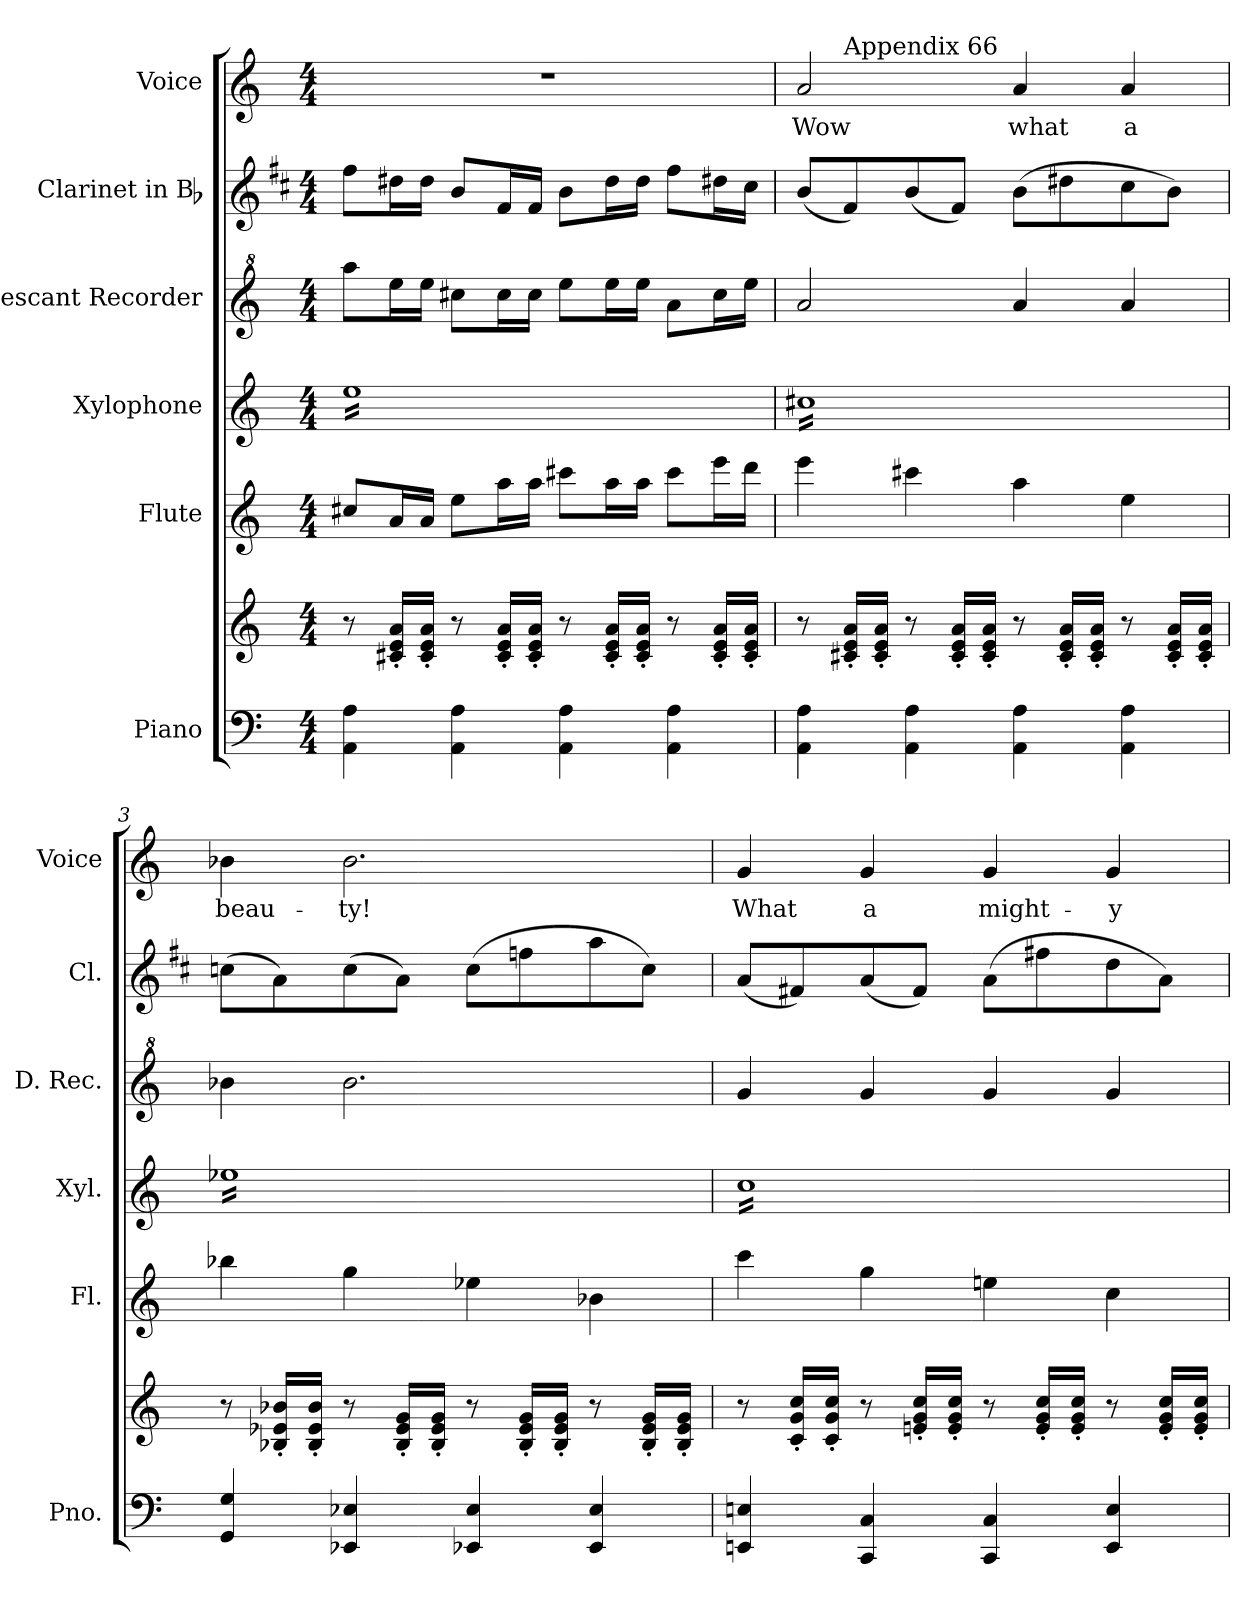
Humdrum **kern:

**kern	**kern	**kern	**kern	**kern	**kern	**kern	**text
*part6	*part6	*part5	*part4	*part3	*part2	*part1	*part1
*staff7	*staff6	*staff5	*staff4	*staff3	*staff2	*staff1	*staff1
*I"Piano	*	*I"Flute	*I"Xylophone	*I"Descant Recorder	*I"Clarinet in Bb	*I"Voice	*
*I'Pno.	*	*I'Fl.	*I'Xyl.	*I'D. Rec.	*I'Cl.	*I'Voice	*
!!LO:PB:g=z
*clefF4	*clefG2	*clefG2	*clefG2	*clefG^2	*clefG2	*clefG2	*
*	*	*	*ITrd-7c-12	*ITrd-7c-12	*ITrd1c2	*	*
*k[]	*k[]	*k[]	*k[]	*k[]	*k[]	*k[]	*
*C:	*C:	*C:	*C:	*C:	*C:	*C:	*
*M4/4	*M4/4	*M4/4	*M4/4	*M4/4	*M4/4	*M4/4	*
*MM112	*MM112	*MM112	*MM112	*MM112	*MM112	*MM112	*
=1	=1	=1	=1	=1	=1	=1	=1
*	*	*	*tremolo	*	*	*	*
4AAi\ 4Ai	8r	8cc#Xi/L	16eeeiLL	8aaaai\L	8eei\L	1r	.
.	.	.	16eeei	.	.	.	.
.	16c#Xi/' 16ei' 16ai'LL	16ai/L	16eeei	16eeeei\L	16cc#Xi\L	.	.
.	16c#i/' 16ei' 16ai'JJ	16ai/JJ	16eeei	16eeeei\JJ	16cc#i\JJ	.	.
4AAi\ 4Ai	8r	8eei\L	16eeei	8cccc#Xi\L	8ai/L	.	.
.	.	.	16eeei	.	.	.	.
.	16c#i/' 16ei' 16ai'LL	16aai\L	16eeei	16cccc#i\L	16ei/L	.	.
.	16c#i/' 16ei' 16ai'JJ	16aai\JJ	16eeei	16cccc#i\JJ	16ei/JJ	.	.
4AAi\ 4Ai	8r	8ccc#Xi\L	16eeei	8eeeei\L	8ai\L	.	.
.	.	.	16eeei	.	.	.	.
.	16c#i/' 16ei' 16ai'LL	16aai\L	16eeei	16eeeei\L	16cc#i\L	.	.
.	16c#i/' 16ei' 16ai'JJ	16aai\JJ	16eeei	16eeeei\JJ	16cc#i\JJ	.	.
4AAi\ 4Ai	8r	8ccc#i\L	16eeei	8aaai\L	8eei\L	.	.
.	.	.	16eeei	.	.	.	.
.	16c#i/' 16ei' 16ai'LL	16eeei\L	16eeei	16cccc#i\L	16cc#Xi\L	.	.
.	16c#i/' 16ei' 16ai'JJ	16dddi\JJ	16eeeiJJ	16eeeei\JJ	16bi\JJ	.	.
=2	=2	=2	=2	=2	=2	=2	=2
!	!	!	!	!	!	!	!LO:LY:b:color=#000000
*	*	*	*	*	*	*^	*
4AAi\ 4Ai	8r	4eeei\	16ccc#XiLL	2aaai/	(8ai/L	2ai/	8ryy	Wow
.	.	.	16ccc#Xi	.	.	.	.	.
!	!	!	!	!	!	!	!LO:TX:a:t=Appendix 66	!
.	16c#Xi/' 16ei' 16ai'LL	.	16ccc#Xi	.	8ei/)	.	2..ryy	.
.	16c#i/' 16ei' 16ai'JJ	.	16ccc#Xi	.	.	.	.	.
4AAi\ 4Ai	8r	4ccc#Xi\	16ccc#Xi	.	(8ai/	.	.	.
.	.	.	16ccc#Xi	.	.	.	.	.
.	16c#i/' 16ei' 16ai'LL	.	16ccc#Xi	.	8ei/J)	.	.	.
.	16c#i/' 16ei' 16ai'JJ	.	16ccc#Xi	.	.	.	.	.
!	!	!	!	!	!	!	!	!LO:LY:b:color=#000000
4AAi\ 4Ai	8r	4aai\	16ccc#Xi	4aaai/	(8ai\L	4ai/	.	what
.	.	.	16ccc#Xi	.	.	.	.	.
.	16c#i/' 16ei' 16ai'LL	.	16ccc#Xi	.	8cc#Xi\	.	.	.
.	16c#i/' 16ei' 16ai'JJ	.	16ccc#Xi	.	.	.	.	.
!	!	!	!	!	!	!	!	!LO:LY:b:color=#000000
4AAi\ 4Ai	8r	4eei\	16ccc#Xi	4aaai/	8bi\	4ai/	.	a
.	.	.	16ccc#Xi	.	.	.	.	.
.	16c#i/' 16ei' 16ai'LL	.	16ccc#Xi	.	8ai\J)	.	.	.
.	16c#i/' 16ei' 16ai'JJ	.	16ccc#XiJJ	.	.	.	.	.
*	*	*	*	*	*	*v	*v	*
=3	=3	=3	=3	=3	=3	=3	=3
*	*	*	*	*	*	*^	*
!	!	!	!	!	!	!	!	!LO:LY:b:color=#000000
*	*	*	*	*	*	*v	*v	*
4GGi/ 4Gi	8r	4bb-Xi\	16eee-XiLL	4bbb-Xi\	(8b-Xi\L	4b-Xi\	beau-
.	.	.	16eee-Xi	.	.	.	.
.	16B-Xi/' 16e-Xi' 16b-Xi'LL	.	16eee-Xi	.	8gi\)	.	.
.	16B-i/' 16e-i' 16b-i'JJ	.	16eee-Xi	.	.	.	.
!	!	!	!	!	!	!	!LO:LY:b:color=#000000
4EE-Xi/ 4E-Xi	8r	4ggi\	16eee-Xi	2.bbb-i\	(8b-i\	2.b-i\	-ty!
.	.	.	16eee-Xi	.	.	.	.
.	16B-i/' 16e-i' 16gi'LL	.	16eee-Xi	.	8gi\J)	.	.
.	16B-i/' 16e-i' 16gi'JJ	.	16eee-Xi	.	.	.	.
4EE-Xi/ 4E-i	8r	4ee-Xi\	16eee-Xi	.	(8b-i\L	.	.
.	.	.	16eee-Xi	.	.	.	.
.	16B-i/' 16e-i' 16gi'LL	.	16eee-Xi	.	8ee-Xi\	.	.
.	16B-i/' 16e-i' 16gi'JJ	.	16eee-Xi	.	.	.	.
4EE-i/ 4E-i	8r	4b-Xi\	16eee-Xi	.	8ggi\	.	.
.	.	.	16eee-Xi	.	.	.	.
.	16B-i/' 16e-i' 16gi'LL	.	16eee-Xi	.	8b-i\J)	.	.
.	16B-i/' 16e-i' 16gi'JJ	.	16eee-XiJJ	.	.	.	.
=4	=4	=4	=4	=4	=4	=4	=4
!	!	!	!	!	!	!	!LO:LY:b:color=#000000
4EEni/ 4Eni	8r	4ccci\	16ccciLL	4gggi/	(8gi/L	4gi/	What
.	.	.	16ccci	.	.	.	.
.	16ci/' 16gi' 16cci'LL	.	16ccci	.	8eni/)	.	.
.	16ci/' 16gi' 16cci'JJ	.	16ccci	.	.	.	.
!	!	!	!	!	!	!	!LO:LY:b:color=#000000
4CCi/ 4Ci	8r	4ggi\	16ccci	4gggi/	(8gi/	4gi/	a
.	.	.	16ccci	.	.	.	.
.	16eni/' 16gi' 16cci'LL	.	16ccci	.	8ei/J)	.	.
.	16ei/' 16gi' 16cci'JJ	.	16ccci	.	.	.	.
!	!	!	!	!	!	!	!LO:LY:b:color=#000000
4CCi/ 4Ci	8r	4eeni\	16ccci	4gggi/	(8gi\L	4gi/	might-
.	.	.	16ccci	.	.	.	.
.	16ei/' 16gi' 16cci'LL	.	16ccci	.	8eeni\	.	.
.	16ei/' 16gi' 16cci'JJ	.	16ccci	.	.	.	.
!	!	!	!	!	!	!	!LO:LY:b:color=#000000
4EEi/ 4Ei	8r	4cci\	16ccci	4gggi/	8cci\	4gi/	-y
.	.	.	16ccci	.	.	.	.
.	16ei/' 16gi' 16cci'LL	.	16ccci	.	8gi\J)	.	.
.	16ei/' 16gi' 16cci'JJ	.	16ccciJJ	.	.	.	.
*	*	*	*Xtremolo	*	*	*	*
=	=	=	=	=	=	=	=
*-	*-	*-	*-	*-	*-	*-	*-
